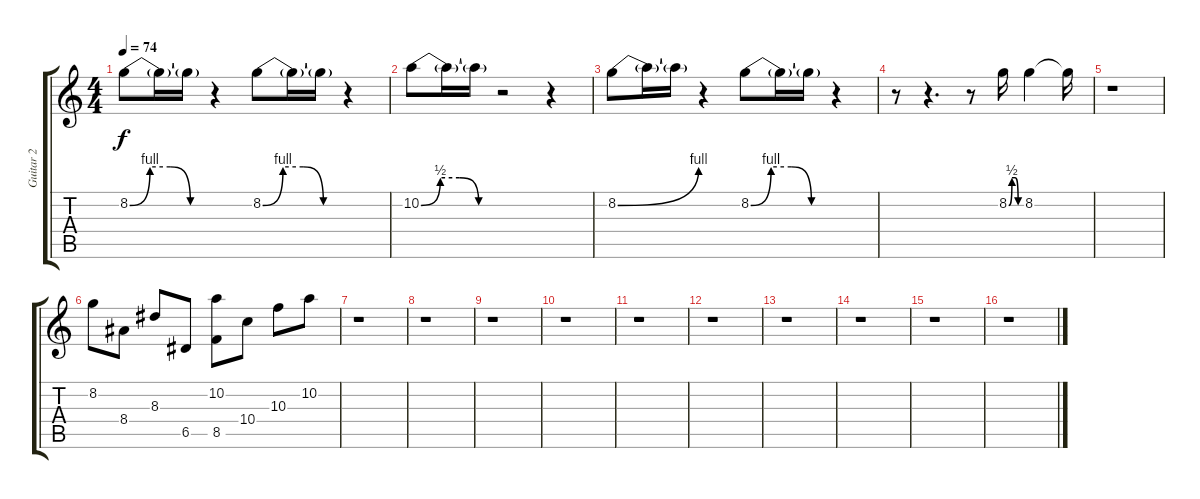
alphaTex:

\track ("Guitar 2" "Guitar 2") {instrument distortionguitar}
\staff {score tabs}
\tuning (E4 B3 G3 D3 A2 E2) {hide}
\ts (4 4)
\tempo 74
\clef g2
\ks c
8.2{be (custom 0 0 15 4 30 4 45 0 60 0)}.8{dy f} 8.2{t}.16 8.2{t}.16 r.4 8.2{be (custom 0 0 15 4 30 4 45 0 60 0)}.8 8.2{t}.16 8.2{t}.16 r.4 |
10.2{be (custom 0 0 15 2 30 2 45 0 60 0)}.8 10.2{t}.16 10.2{t}.16 r.2 r.4 |
8.2{be (bend 0 0 60 4)}.8 8.2{t}.16 8.2{t}.16 r.4 8.2{be (custom 0 0 15 4 30 4 45 0 60 0)}.8 8.2{t}.16 8.2{t}.16 r.4 |
r.8 r.4{d} r.8 8.2{be (custom 0 0 15 2 30 2 45 0 60 0)}.16 8.2.4 8.2{t}.16 |
r.1 |
8.2.8 8.4.8 8.3.8 6.5.8 (10.2 8.5).8 10.4.8 10.3.8 10.2.8 |
r.1 |
r.1 |
r.1 |
r.1 |
r.1 |
r.1 |
r.1 |
r.1 |
r.1 |
r.1
